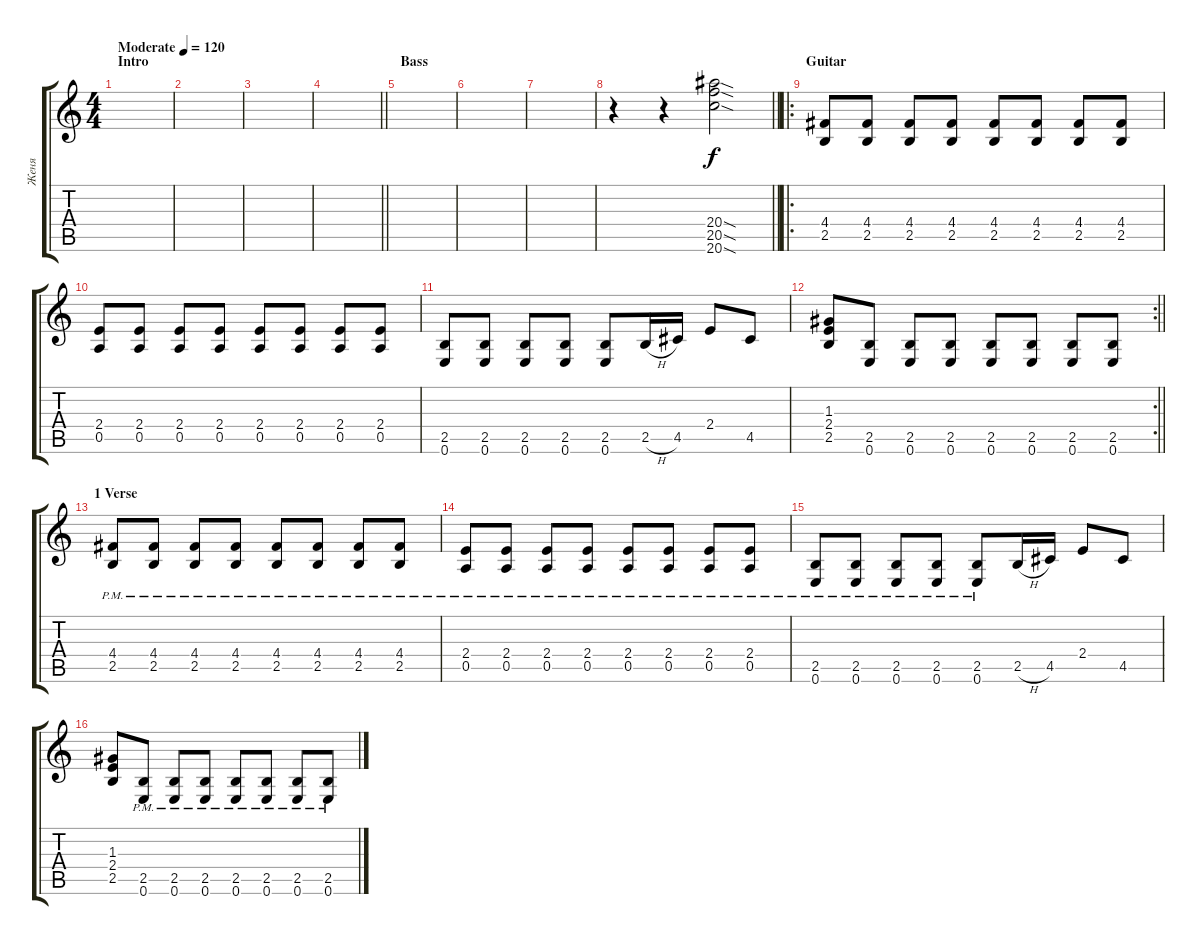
\track ("Женя" "Женя") {instrument distortionguitar}
\staff {score tabs}
\tuning (E4 B3 G3 D3 A2 E2) {hide}
\ts (4 4)
\section ("" "Intro")
\tempo (120 "Moderate")
\clef g2
\ks c
|
|
|
\barLineRight lightlight
|
\section ("" "Bass")
|
|
|
\barLineRight lightlight
r.4 r.4 (20.4{sod} 20.5{sod} 20.6{sod}).2{instrument guitarharmonics} |
\ro
\section ("" "Guitar")
(4.4 2.5).8{instrument distortionguitar} (4.4 2.5).8 (4.4 2.5).8 (4.4 2.5).8 (4.4 2.5).8 (4.4 2.5).8 (4.4 2.5).8 (4.4 2.5).8 |
(2.4 0.5).8 (2.4 0.5).8 (2.4 0.5).8 (2.4 0.5).8 (2.4 0.5).8 (2.4 0.5).8 (2.4 0.5).8 (2.4 0.5).8 |
(2.5 0.6).8 (2.5 0.6).8 (2.5 0.6).8 (2.5 0.6).8 (2.5 0.6).8 2.5{h}.16 4.5.16 2.4.8 4.5.8 |
\rc 2
\barLineRight lightlight
(1.3 2.4 2.5).8 (2.5 0.6).8 (2.5 0.6).8 (2.5 0.6).8 (2.5 0.6).8 (2.5 0.6).8 (2.5 0.6).8 (2.5 0.6).8 |
\section ("" "1 Verse")
(4.4{pm} 2.5{pm}).8 (4.4{pm} 2.5{pm}).8 (4.4{pm} 2.5{pm}).8 (4.4{pm} 2.5{pm}).8 (4.4{pm} 2.5{pm}).8 (4.4{pm} 2.5{pm}).8 (4.4{pm} 2.5{pm}).8 (4.4{pm} 2.5{pm}).8 |
(2.4{pm} 0.5{pm}).8 (2.4{pm} 0.5{pm}).8 (2.4{pm} 0.5{pm}).8 (2.4{pm} 0.5{pm}).8 (2.4{pm} 0.5{pm}).8 (2.4{pm} 0.5{pm}).8 (2.4{pm} 0.5{pm}).8 (2.4{pm} 0.5{pm}).8 |
(2.5{pm} 0.6{pm}).8 (2.5{pm} 0.6{pm}).8 (2.5{pm} 0.6{pm}).8 (2.5{pm} 0.6{pm}).8 (2.5{pm} 0.6{pm}).8 2.5{h}.16 4.5.16 2.4.8 4.5.8 |
(1.3 2.4 2.5).8 (2.5{pm} 0.6{pm}).8 (2.5{pm} 0.6{pm}).8 (2.5{pm} 0.6{pm}).8 (2.5{pm} 0.6{pm}).8 (2.5{pm} 0.6{pm}).8 (2.5{pm} 0.6{pm}).8 (2.5{pm} 0.6{pm}).8
